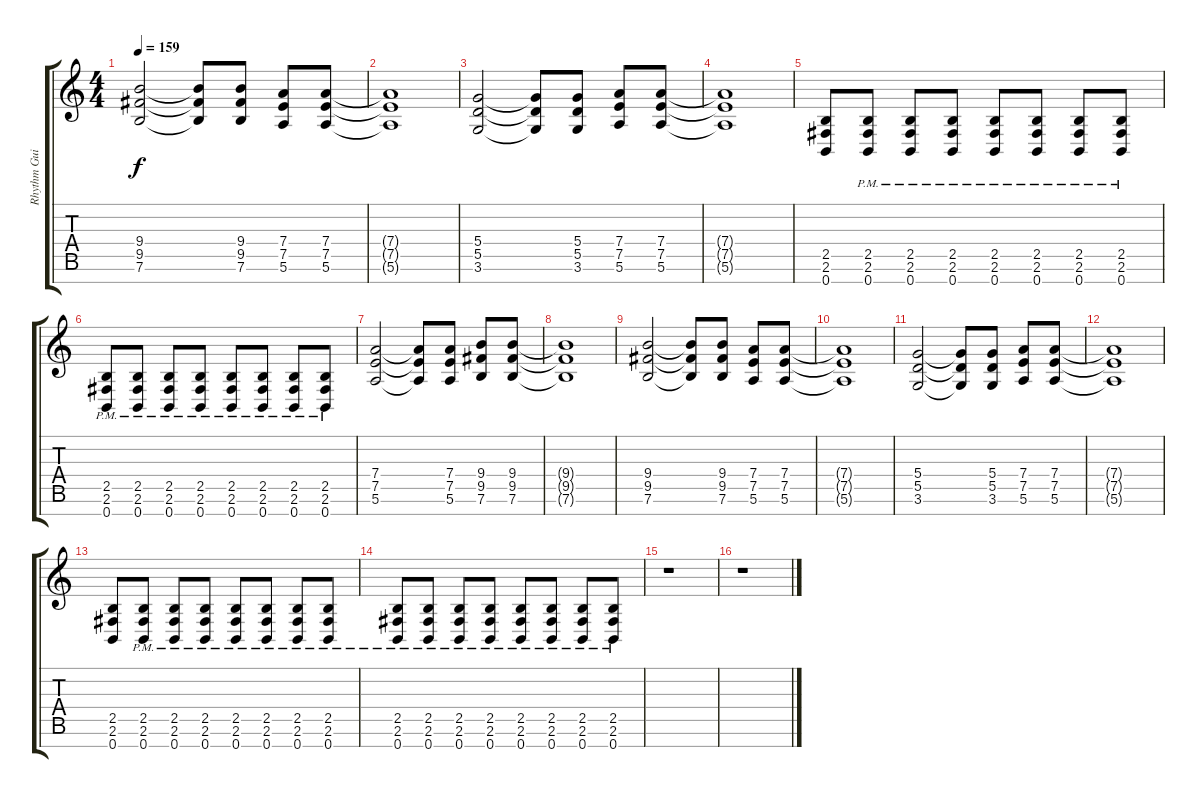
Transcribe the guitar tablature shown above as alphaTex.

\track ("Rhythm Guitar" "Rhythm Gui") {instrument distortionguitar}
\staff {score tabs}
\tuning (E4 B3 G3 D3 A2 E2 B1) {hide}
\ts (4 4)
\tempo 159
\clef g2
\ks c
(9.4 9.5 7.6).2{dy f} (9.4{t} 9.5{t} 7.6{t}).8 (9.4 9.5 7.6).8 (7.4 7.5 5.6).8 (7.4 7.5 5.6).8 |
(7.4{t} 7.5{t} 5.6{t}).1 |
(5.4 5.5 3.6).2 (5.4{t} 5.5{t} 3.6{t}).8 (5.4 5.5 3.6).8 (7.4 7.5 5.6).8 (7.4 7.5 5.6).8 |
(7.4{t} 7.5{t} 5.6{t}).1 |
(2.5 2.6 0.7).8 (2.5{pm} 2.6{pm} 0.7{pm}).8 (2.5{pm} 2.6{pm} 0.7{pm}).8 (2.5{pm} 2.6{pm} 0.7{pm}).8 (2.5{pm} 2.6{pm} 0.7{pm}).8 (2.5{pm} 2.6{pm} 0.7{pm}).8 (2.5{pm} 2.6{pm} 0.7{pm}).8 (2.5{pm} 2.6{pm} 0.7{pm}).8 |
(2.5{pm} 2.6{pm} 0.7{pm}).8 (2.5{pm} 2.6{pm} 0.7{pm}).8 (2.5{pm} 2.6{pm} 0.7{pm}).8 (2.5{pm} 2.6{pm} 0.7{pm}).8 (2.5{pm} 2.6{pm} 0.7{pm}).8 (2.5{pm} 2.6{pm} 0.7{pm}).8 (2.5{pm} 2.6{pm} 0.7{pm}).8 (2.5{pm} 2.6{pm} 0.7{pm}).8 |
(7.4 7.5 5.6).2 (7.4{t} 7.5{t} 5.6{t}).8 (7.4 7.5 5.6).8 (9.4 9.5 7.6).8 (9.4 9.5 7.6).8 |
(9.4{t} 9.5{t} 7.6{t}).1 |
(9.4 9.5 7.6).2 (9.4{t} 9.5{t} 7.6{t}).8 (9.4 9.5 7.6).8 (7.4 7.5 5.6).8 (7.4 7.5 5.6).8 |
(7.4{t} 7.5{t} 5.6{t}).1 |
(5.4 5.5 3.6).2 (5.4{t} 5.5{t} 3.6{t}).8 (5.4 5.5 3.6).8 (7.4 7.5 5.6).8 (7.4 7.5 5.6).8 |
(7.4{t} 7.5{t} 5.6{t}).1 |
(2.5 2.6 0.7).8 (2.5{pm} 2.6{pm} 0.7{pm}).8 (2.5{pm} 2.6{pm} 0.7{pm}).8 (2.5{pm} 2.6{pm} 0.7{pm}).8 (2.5{pm} 2.6{pm} 0.7{pm}).8 (2.5{pm} 2.6{pm} 0.7{pm}).8 (2.5{pm} 2.6{pm} 0.7{pm}).8 (2.5{pm} 2.6{pm} 0.7{pm}).8 |
(2.5{pm} 2.6{pm} 0.7{pm}).8 (2.5{pm} 2.6{pm} 0.7{pm}).8 (2.5{pm} 2.6{pm} 0.7{pm}).8 (2.5{pm} 2.6{pm} 0.7{pm}).8 (2.5{pm} 2.6{pm} 0.7{pm}).8 (2.5{pm} 2.6{pm} 0.7{pm}).8 (2.5{pm} 2.6{pm} 0.7{pm}).8 (2.5{pm} 2.6{pm} 0.7{pm}).8 |
r.1 |
r.1
